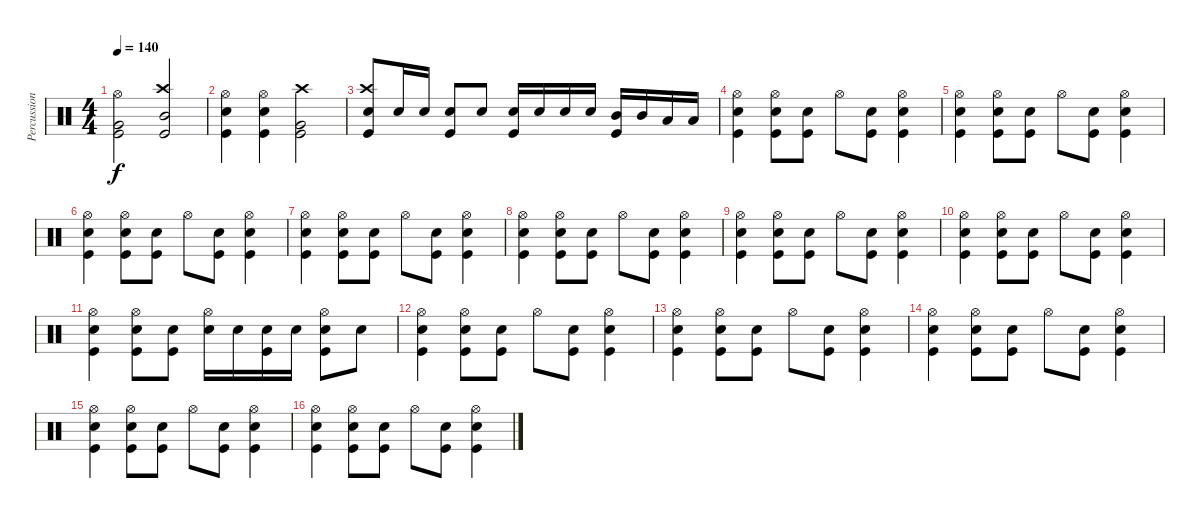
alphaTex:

\track ("Percussion" "Percussion") {instrument percussion}
\staff {score}
\articulation defaults
\ts (4 4)
\tempo 140
\clef neutral
\ks c
("Hi-Hat (open)" "Very Low Tom (hit)" "Kick (hit)").2{dy f} ("Crash high (hit)" "Mid Tom (hit)" "Kick (hit)").2 |
("Hi-Hat (open)" "Electric Snare (hit)" "Kick (hit)").4 ("Hi-Hat (open)" "Electric Snare (hit)" "Kick (hit)").4 ("Crash high (hit)" "Very Low Tom (hit)" "Kick (hit)").2 |
("Crash high (hit)" "Snare (hit) 2" "Kick (hit)").8 "Electric Snare (hit)".16 "Electric Snare (hit)".16 ("Snare (hit) 2" "Kick (hit)").8 "Snare (hit) 2".8 ("Electric Snare (hit)" "Kick (hit)").16 "Electric Snare (hit)".16 "Electric Snare (hit)".16 "Electric Snare (hit)".16 ("Mid Tom (hit)" "Kick (hit)").16 "Mid Tom (hit)".16 "Low Tom (hit)".16 "Low Tom (hit)".16 |
("Hi-Hat (open)" "Snare (hit) 2" "Kick (hit)").4 ("Hi-Hat (open)" "Snare (hit) 2" "Kick (hit)").8 ("Snare (hit) 2" "Kick (hit)").8 "Hi-Hat (open)".8 ("Snare (hit) 2" "Kick (hit)").8 ("Hi-Hat (open)" "Snare (hit) 2" "Kick (hit)").4 |
("Hi-Hat (open)" "Snare (hit) 2" "Kick (hit)").4 ("Hi-Hat (open)" "Snare (hit) 2" "Kick (hit)").8 ("Snare (hit) 2" "Kick (hit)").8 "Hi-Hat (open)".8 ("Snare (hit) 2" "Kick (hit)").8 ("Hi-Hat (open)" "Snare (hit) 2" "Kick (hit)").4 |
("Hi-Hat (open)" "Snare (hit) 2" "Kick (hit)").4 ("Hi-Hat (open)" "Snare (hit) 2" "Kick (hit)").8 ("Snare (hit) 2" "Kick (hit)").8 "Hi-Hat (open)".8 ("Snare (hit) 2" "Kick (hit)").8 ("Hi-Hat (open)" "Snare (hit) 2" "Kick (hit)").4 |
("Hi-Hat (open)" "Snare (hit) 2" "Kick (hit)").4 ("Hi-Hat (open)" "Snare (hit) 2" "Kick (hit)").8 ("Snare (hit) 2" "Kick (hit)").8 "Hi-Hat (open)".8 ("Snare (hit) 2" "Kick (hit)").8 ("Hi-Hat (open)" "Snare (hit) 2" "Kick (hit)").4 |
("Hi-Hat (open)" "Snare (hit) 2" "Kick (hit)").4 ("Hi-Hat (open)" "Snare (hit) 2" "Kick (hit)").8 ("Snare (hit) 2" "Kick (hit)").8 "Hi-Hat (open)".8 ("Snare (hit) 2" "Kick (hit)").8 ("Hi-Hat (open)" "Snare (hit) 2" "Kick (hit)").4 |
("Hi-Hat (open)" "Snare (hit) 2" "Kick (hit)").4 ("Hi-Hat (open)" "Snare (hit) 2" "Kick (hit)").8 ("Snare (hit) 2" "Kick (hit)").8 "Hi-Hat (open)".8 ("Snare (hit) 2" "Kick (hit)").8 ("Hi-Hat (open)" "Snare (hit) 2" "Kick (hit)").4 |
("Hi-Hat (open)" "Snare (hit) 2" "Kick (hit)").4 ("Hi-Hat (open)" "Snare (hit) 2" "Kick (hit)").8 ("Snare (hit) 2" "Kick (hit)").8 "Hi-Hat (open)".8 ("Snare (hit) 2" "Kick (hit)").8 ("Hi-Hat (open)" "Snare (hit) 2" "Kick (hit)").4 |
("Hi-Hat (open)" "Snare (hit) 2" "Kick (hit)").4 ("Hi-Hat (open)" "Snare (hit) 2" "Kick (hit)").8 ("Snare (hit) 2" "Kick (hit)").8 ("Hi-Hat (open)" "Electric Snare (hit)").16 "Electric Snare (hit)".16 ("Electric Snare (hit)" "Kick (hit)").16 "Electric Snare (hit)".16 ("Hi-Hat (open)" "Snare (hit) 2" "Kick (hit)").8 "Snare (hit) 2".8 |
("Hi-Hat (open)" "Snare (hit) 2" "Kick (hit)").4 ("Hi-Hat (open)" "Snare (hit) 2" "Kick (hit)").8 ("Snare (hit) 2" "Kick (hit)").8 "Hi-Hat (open)".8 ("Snare (hit) 2" "Kick (hit)").8 ("Hi-Hat (open)" "Snare (hit) 2" "Kick (hit)").4 |
("Hi-Hat (open)" "Snare (hit) 2" "Kick (hit)").4 ("Hi-Hat (open)" "Snare (hit) 2" "Kick (hit)").8 ("Snare (hit) 2" "Kick (hit)").8 "Hi-Hat (open)".8 ("Snare (hit) 2" "Kick (hit)").8 ("Hi-Hat (open)" "Snare (hit) 2" "Kick (hit)").4 |
("Hi-Hat (open)" "Snare (hit) 2" "Kick (hit)").4 ("Hi-Hat (open)" "Snare (hit) 2" "Kick (hit)").8 ("Snare (hit) 2" "Kick (hit)").8 "Hi-Hat (open)".8 ("Snare (hit) 2" "Kick (hit)").8 ("Hi-Hat (open)" "Snare (hit) 2" "Kick (hit)").4 |
("Hi-Hat (open)" "Snare (hit) 2" "Kick (hit)").4 ("Hi-Hat (open)" "Snare (hit) 2" "Kick (hit)").8 ("Snare (hit) 2" "Kick (hit)").8 "Hi-Hat (open)".8 ("Snare (hit) 2" "Kick (hit)").8 ("Hi-Hat (open)" "Snare (hit) 2" "Kick (hit)").4 |
("Hi-Hat (open)" "Snare (hit) 2" "Kick (hit)").4 ("Hi-Hat (open)" "Snare (hit) 2" "Kick (hit)").8 ("Snare (hit) 2" "Kick (hit)").8 "Hi-Hat (open)".8 ("Snare (hit) 2" "Kick (hit)").8 ("Hi-Hat (open)" "Snare (hit) 2" "Kick (hit)").4
